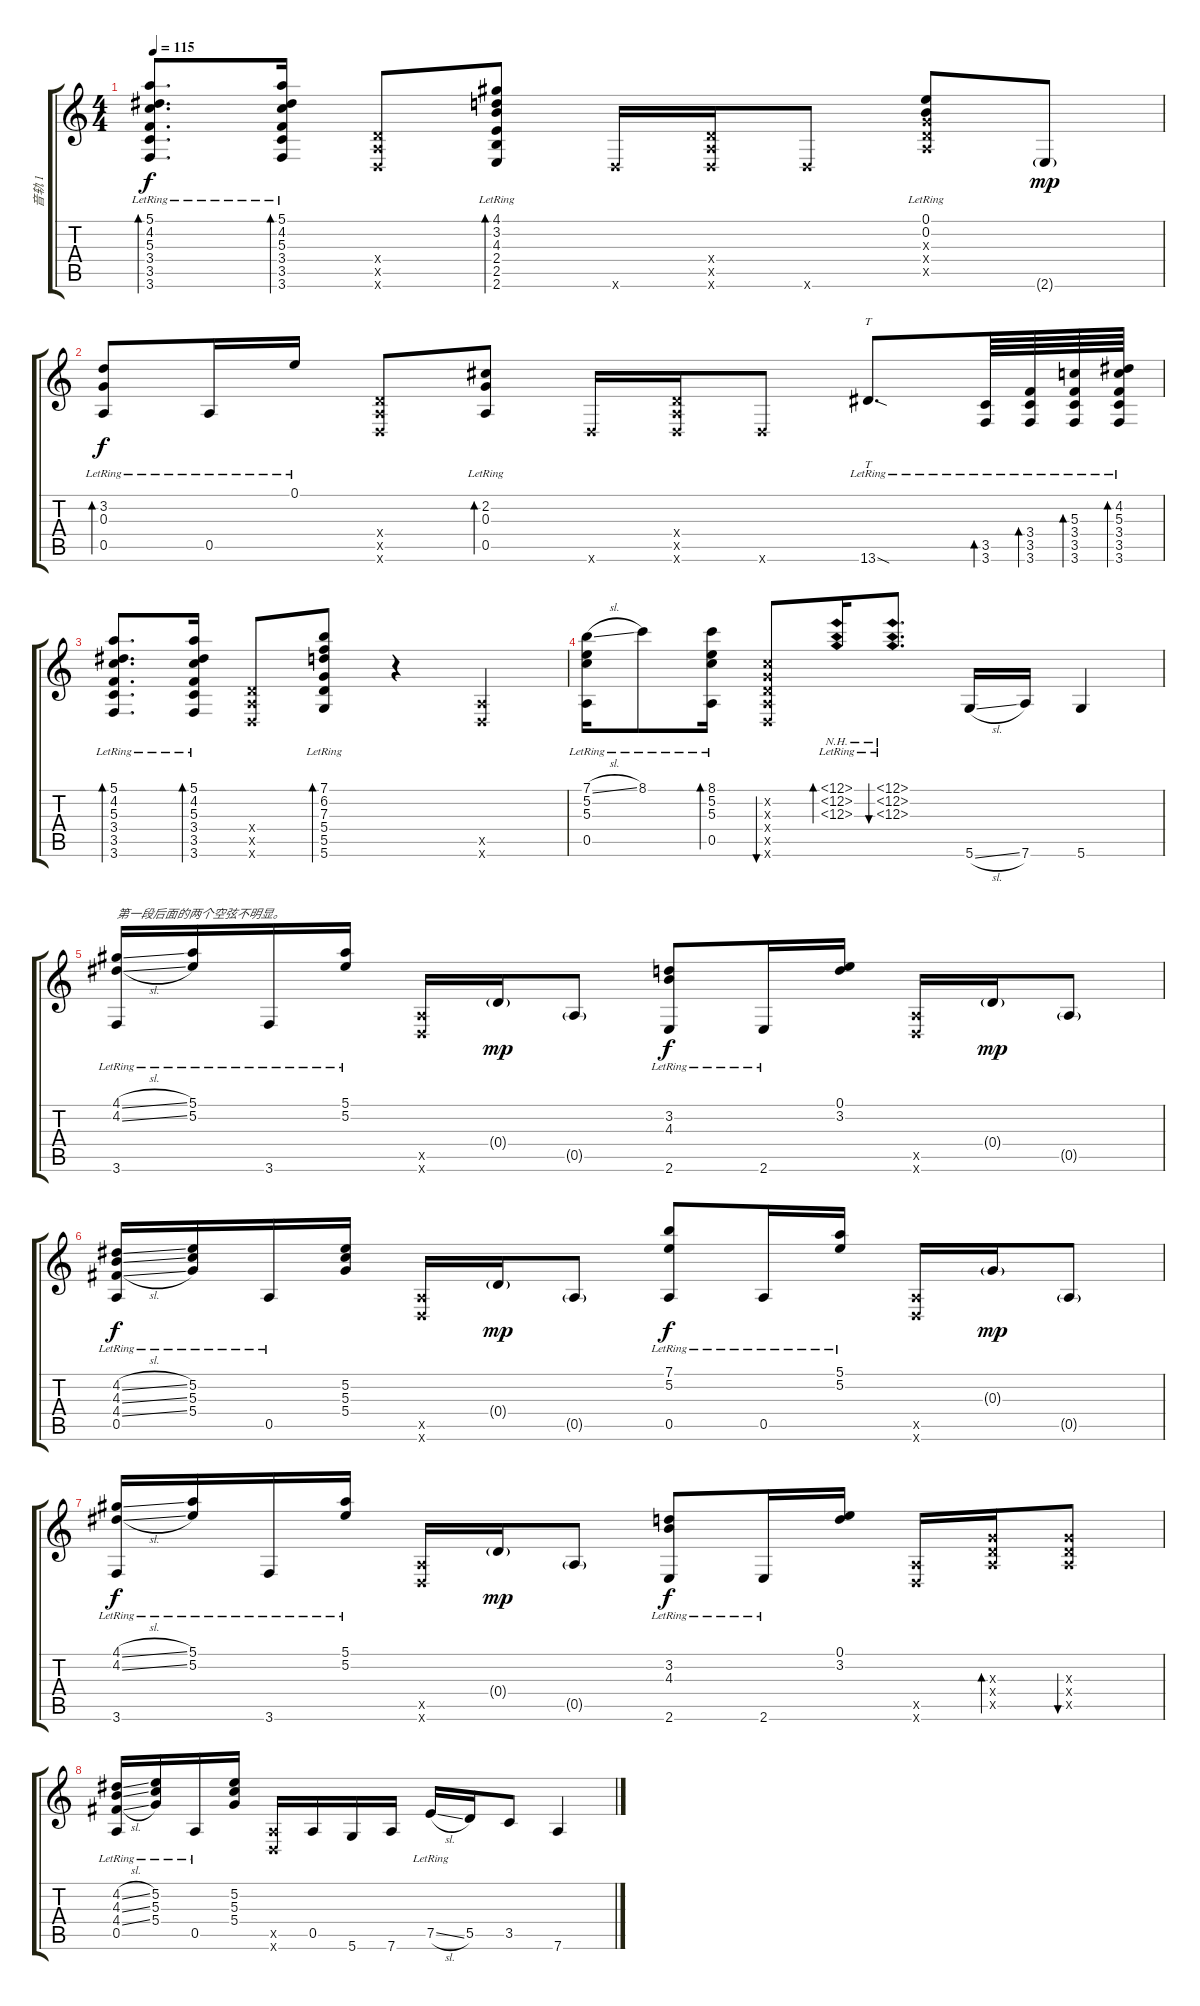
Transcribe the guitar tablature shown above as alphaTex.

\track ("音轨 1" "音轨 1") {instrument acousticguitarsteel}
\staff {score tabs}
\tuning (E4 B3 G3 D3 A2 D2) {hide}
\ts (4 4)
\tempo 115
\clef g2
\ks c
(5.1{lr} 4.2{lr} 5.3{lr} 3.4{lr} 3.5{lr} 3.6{lr}).8{d bd 60 dy f} (5.1{lr} 4.2{lr} 5.3{lr} 3.4{lr} 3.5{lr} 3.6{lr}).16{bd 60} (0.4{x} 0.5{x} 0.6{x}).8 (4.1{lr} 3.2{lr} 4.3{lr} 2.4{lr} 2.5{lr} 2.6{lr}).8{bd 60} 0.6{x}.16 (0.4{x} 0.5{x} 0.6{x}).16 0.6{x}.8 (0.1{lr} 0.2{lr} 0.3{x} 0.4{x} 0.5{x}).8 2.6{g}.8{dy mp} |
(3.2{lr} 0.3{lr} 0.5{lr}).8{bd 60 dy f} 0.5{lr}.16 0.1{lr}.16 (0.4{x} 0.5{x} 0.6{x}).8 (2.2{lr} 0.3{lr} 0.5{lr}).8{bd 60} 0.6{x}.16 (0.4{x} 0.5{x} 0.6{x}).16 0.6{x}.8 13.6{sod lr}.8{tt d} (3.5{lr} 3.6{lr}).64{bd 60} (3.4{lr} 3.5 3.6).64{bd 60} (5.3{lr} 3.4 3.5 3.6).64{bd 60} (4.2{lr} 5.3 3.4 3.5 3.6).64{bd 60} |
(5.1{lr} 4.2{lr} 5.3{lr} 3.4{lr} 3.5{lr} 3.6{lr}).8{d bd 60} (5.1{lr} 4.2{lr} 5.3{lr} 3.4{lr} 3.5{lr} 3.6{lr}).16{bd 60} (0.4{x} 0.5{x} 0.6{x}).8 (7.1{lr} 6.2{lr} 7.3{lr} 5.4{lr} 5.5{lr} 5.6{lr}).8{bd 60} r.4 (0.5{x} 0.6{x}).4 |
(7.1{sl lr} 5.2{lr} 5.3{lr} 0.5{lr}).16 8.1{lr}.8 (8.1{lr} 5.2{lr} 5.3{lr} 0.5{lr}).16{bd 60} (1.2{x} 0.3{x} 0.4{x} 0.5{x} 0.6{x}).8{bu 60} (12.1{nh lr} 12.2{nh lr} 12.3{nh lr}).16{bd 60} (12.1{nh lr} 12.2{nh lr} 12.3{nh lr}).8{d bu 60} 5.6{sl}.16 7.6.16 5.6.4 |
(4.1{sl lr} 4.2{sl lr} 3.6{lr}).16{txt "第一段后面的两个空弦不明显。"} (5.1{lr} 5.2{lr}).16 3.6{lr}.16 (5.1{lr} 5.2{lr}).16 (0.5{x} 0.6{x}).16 0.4{g}.16{dy mp} 0.5{g}.8 (3.2 4.3 2.6{lr}).8{dy f} 2.6{lr}.16 (0.1 3.2).16 (0.5{x} 0.6{x}).16 0.4{g}.16{dy mp} 0.5{g}.8 |
(4.2{sl lr} 4.3{sl lr} 4.4{sl lr} 0.5{lr}).16{dy f} (5.2{lr} 5.3{lr} 5.4{lr}).16 0.5{lr}.16 (5.2 5.3 5.4).16 (0.5{x} 0.6{x}).16 0.4{g}.16{dy mp} 0.5{g}.8 (7.1{lr} 5.2{lr} 0.5{lr}).8{dy f} 0.5{lr}.16 (5.1{lr} 5.2{lr}).16 (0.5{x} 0.6{x}).16 0.3{g}.16{dy mp} 0.5{g}.8 |
(4.1{sl lr} 4.2{sl lr} 3.6{lr}).16{dy f} (5.1{lr} 5.2{lr}).16 3.6{lr}.16 (5.1{lr} 5.2{lr}).16 (0.5{x} 0.6{x}).16 0.4{g}.16{dy mp} 0.5{g}.8 (3.2 4.3 2.6{lr}).8{dy f} 2.6{lr}.16 (0.1 3.2).16 (0.5{x} 0.6{x}).16 (0.3{x} 0.4{x} 0.5{x}).16{bd 60} (0.3{x} 0.4{x} 0.5{x}).8{bu 60} |
(4.2{sl lr} 4.3{sl lr} 4.4{sl lr} 0.5{lr}).16 (5.2{lr} 5.3{lr} 5.4{lr}).16 0.5{lr}.16 (5.2 5.3 5.4).16 (0.5{x} 0.6{x}).16 0.5.16 5.6.16 7.6.16 7.5{sl lr}.16 5.5.16 3.5.8 7.6.4
